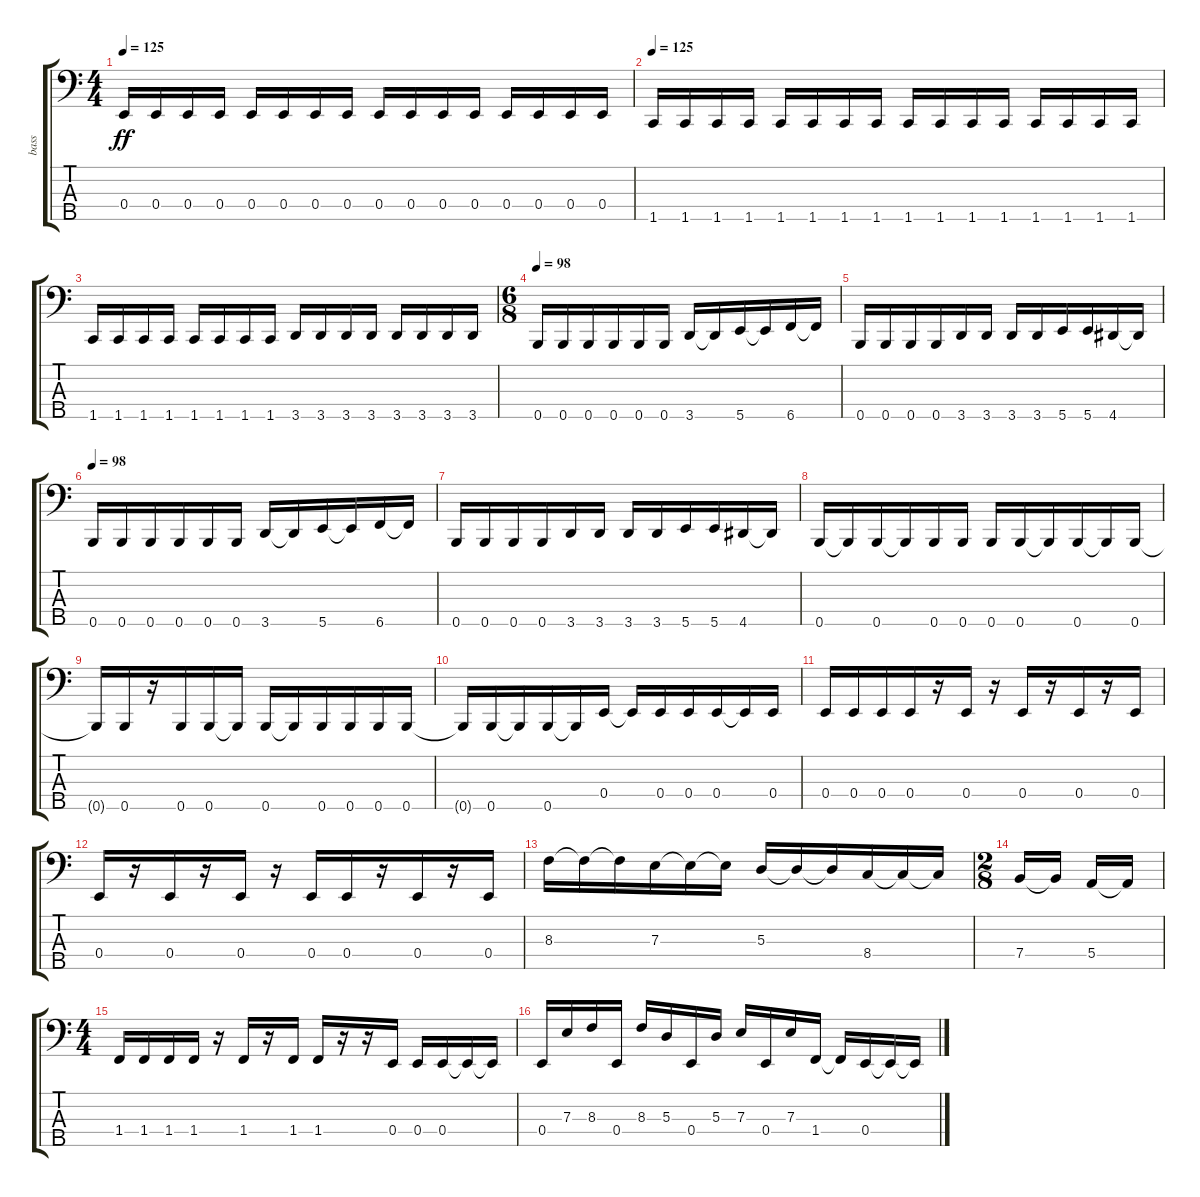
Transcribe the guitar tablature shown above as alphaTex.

\track ("bass" "bass") {instrument electricbassfinger}
\staff {score tabs}
\tuning (G2 D2 A1 E1 B0) {hide}
\ts (4 4)
\tempo 125
\clef f4
\ks c
0.4.16{dy ff} 0.4.16 0.4.16 0.4.16 0.4.16 0.4.16 0.4.16 0.4.16 0.4.16 0.4.16 0.4.16 0.4.16 0.4.16 0.4.16 0.4.16 0.4.16 |
\tempo 125
1.5.16 1.5.16 1.5.16 1.5.16 1.5.16 1.5.16 1.5.16 1.5.16 1.5.16 1.5.16 1.5.16 1.5.16 1.5.16 1.5.16 1.5.16 1.5.16 |
1.5.16 1.5.16 1.5.16 1.5.16 1.5.16 1.5.16 1.5.16 1.5.16 3.5.16 3.5.16 3.5.16 3.5.16 3.5.16 3.5.16 3.5.16 3.5.16 |
\ts (6 8)
\tempo 98
0.5.16 0.5.16 0.5.16 0.5.16 0.5.16 0.5.16 3.5.16 3.5{t}.16 5.5.16 5.5{t}.16 6.5.16 6.5{t}.16 |
0.5.16 0.5.16 0.5.16 0.5.16 3.5.16 3.5.16 3.5.16 3.5.16 5.5.16 5.5.16 4.5.16 4.5{t}.16 |
\tempo 98
0.5.16 0.5.16 0.5.16 0.5.16 0.5.16 0.5.16 3.5.16 3.5{t}.16 5.5.16 5.5{t}.16 6.5.16 6.5{t}.16 |
0.5.16 0.5.16 0.5.16 0.5.16 3.5.16 3.5.16 3.5.16 3.5.16 5.5.16 5.5.16 4.5.16 4.5{t}.16 |
0.5.16 0.5{t}.16 0.5.16 0.5{t}.16 0.5.16 0.5.16 0.5.16 0.5.16 0.5{t}.16 0.5.16 0.5{t}.16 0.5.16 |
0.5{t}.16 0.5.16 r.16 0.5.16 0.5.16 0.5{t}.16 0.5.16 0.5{t}.16 0.5.16 0.5.16 0.5.16 0.5.16 |
0.5{t}.16 0.5.16 0.5{t}.16 0.5.16 0.5{t}.16 0.4.16 0.4{t}.16 0.4.16 0.4.16 0.4.16 0.4{t}.16 0.4.16 |
0.4.16 0.4.16 0.4.16 0.4.16 r.16 0.4.16 r.16 0.4.16 r.16 0.4.16 r.16 0.4.16 |
0.4.16 r.16 0.4.16 r.16 0.4.16 r.16 0.4.16 0.4.16 r.16 0.4.16 r.16 0.4.16 |
8.3.16 8.3{t}.16 8.3{t}.16 7.3.16 7.3{t}.16 7.3{t}.16 5.3.16 5.3{t}.16 5.3{t}.16 8.4.16 8.4{t}.16 8.4{t}.16 |
\ts (2 8)
7.4.16 7.4{t}.16 5.4.16 5.4{t}.16 |
\ts (4 4)
1.4.16 1.4.16 1.4.16 1.4.16 r.16 1.4.16 r.16 1.4.16 1.4.16 r.16 r.16 0.4.16 0.4.16 0.4.16 0.4{t}.16 0.4{t}.16 |
0.4.16 7.3.16 8.3.16 0.4.16 8.3.16 5.3.16 0.4.16 5.3.16 7.3.16 0.4.16 7.3.16 1.4.16 1.4{t}.16 0.4.16 0.4{t}.16 0.4{t}.16
